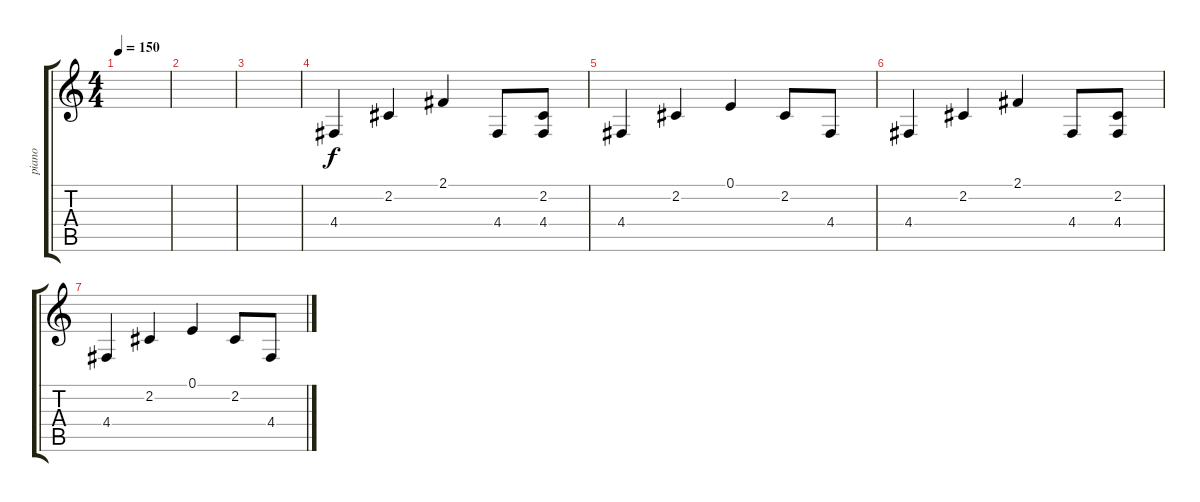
\track ("piano" "piano") {instrument honkytonkpiano}
\staff {score tabs}
\tuning (E4 B3 G3 D3 A2 E2) {hide}
\ts (4 4)
\tempo 150
\clef g2
\ks c
|
|
|
4.4.4 2.2.4 2.1.4 4.4.8 (2.2 4.4).8 |
4.4.4 2.2.4 0.1.4 2.2.8 4.4.8 |
4.4.4 2.2.4 2.1.4 4.4.8 (2.2 4.4).8 |
4.4.4 2.2.4 0.1.4 2.2.8 4.4.8
